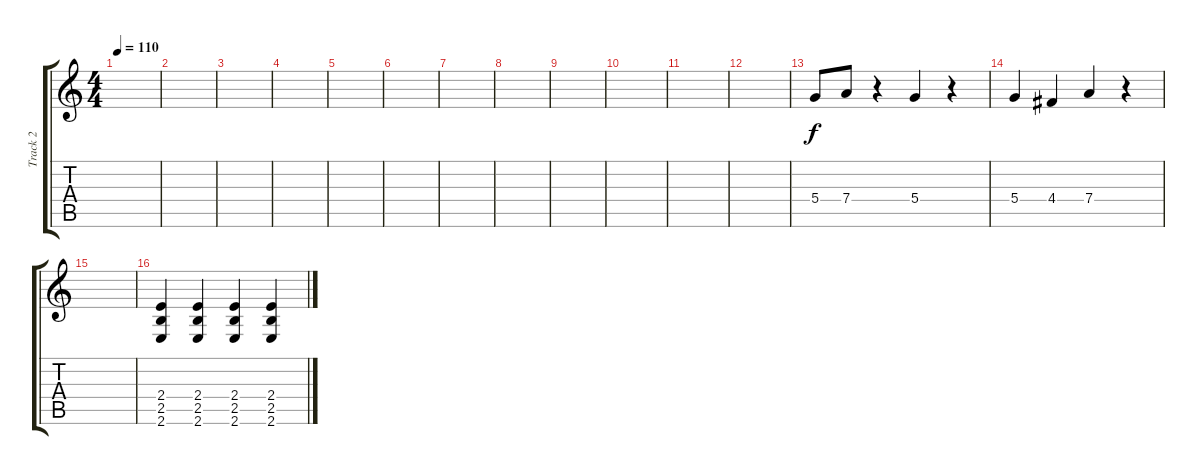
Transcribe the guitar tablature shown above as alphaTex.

\track ("Track 2" "Track 2") {instrument electricguitarclean}
\staff {score tabs}
\tuning (E4 B3 G3 D3 A2 D2) {hide}
\ts (4 4)
\tempo 110
\clef g2
\ks c
|
|
|
|
|
|
|
|
|
|
|
|
5.4.8 7.4.8 r.4 5.4.4 r.4 |
5.4.4 4.4.4 7.4.4 r.4 |
|
(2.4 2.5 2.6).4 (2.4 2.5 2.6).4 (2.4 2.5 2.6).4 (2.4 2.5 2.6).4
